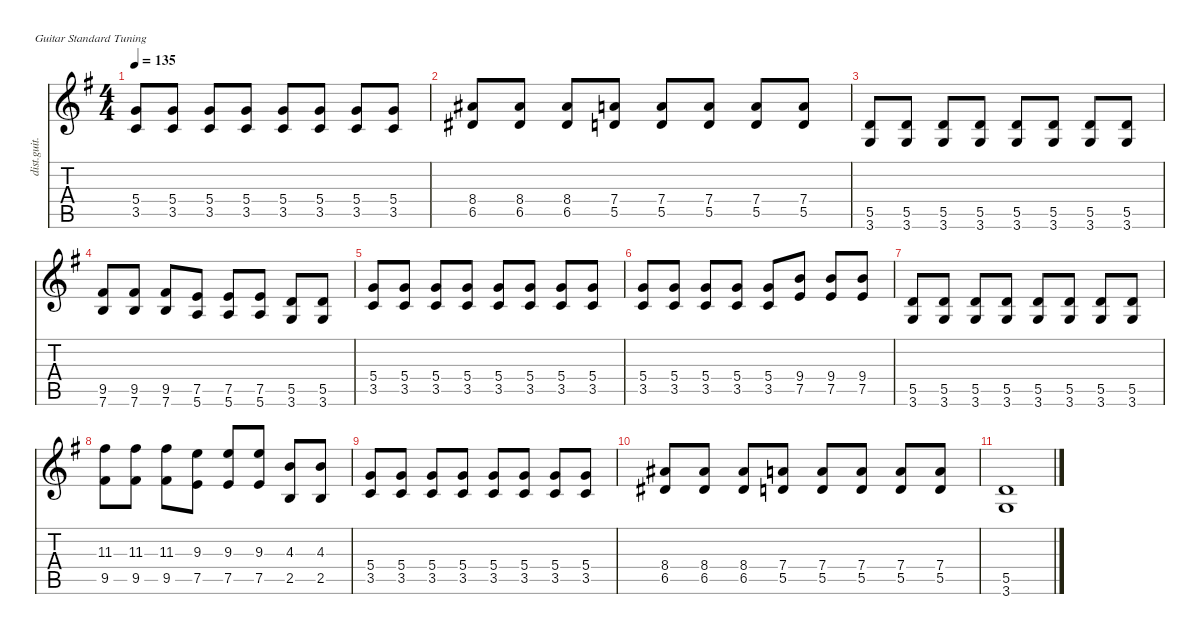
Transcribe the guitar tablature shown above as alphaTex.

\defaultSystemsLayout 4
\hideDynamics
\bracketExtendMode nobrackets
\track ("Distortion Guitar" "dist.guit.") {instrument distortionguitar}
\staff {score tabs}
\tuning (E4 B3 G3 D3 A2 E2)
\ts (4 4)
\tempo 135
\clef g2
\ks g
(3.5{acc forcenatural} 5.4{acc forcenatural}).8{dy mf beam Up} (3.5{acc forcenatural} 5.4{acc forcenatural}).8{beam Up} (3.5{acc forcenatural} 5.4{acc forcenatural}).8{beam Up} (3.5{acc forcenatural} 5.4{acc forcenatural}).8{beam Up} (3.5{acc forcenatural} 5.4{acc forcenatural}).8{beam Up} (3.5{acc forcenatural} 5.4{acc forcenatural}).8{beam Up} (3.5{acc forcenatural} 5.4{acc forcenatural}).8{beam Up} (3.5{acc forcenatural} 5.4{acc forcenatural}).8{beam Up} |
(6.5{acc #} 8.4{acc #}).8{beam Up} (6.5{acc #} 8.4{acc #}).8{beam Up} (6.5{acc #} 8.4{acc #}).8{beam Up} (5.5{acc forcenatural} 7.4{acc forcenatural}).8{beam Up} (5.5{acc forcenatural} 7.4{acc forcenatural}).8{beam Up} (5.5{acc forcenatural} 7.4{acc forcenatural}).8{beam Up} (5.5{acc forcenatural} 7.4{acc forcenatural}).8{beam Up} (5.5{acc forcenatural} 7.4{acc forcenatural}).8{beam Up} |
(3.6{acc forcenatural} 5.5{acc forcenatural}).8{beam Up} (3.6{acc forcenatural} 5.5{acc forcenatural}).8{beam Up} (3.6{acc forcenatural} 5.5{acc forcenatural}).8{beam Up} (3.6{acc forcenatural} 5.5{acc forcenatural}).8{beam Up} (3.6{acc forcenatural} 5.5{acc forcenatural}).8{beam Up} (3.6{acc forcenatural} 5.5{acc forcenatural}).8{beam Up} (3.6{acc forcenatural} 5.5{acc forcenatural}).8{beam Up} (3.6{acc forcenatural} 5.5{acc forcenatural}).8{beam Up} |
(9.5{acc #} 7.6{acc forcenatural}).8{beam Up} (9.5{acc #} 7.6{acc forcenatural}).8{beam Up} (9.5{acc #} 7.6{acc forcenatural}).8{beam Up} (5.6{acc forcenatural} 7.5{acc forcenatural}).8{beam Up} (5.6{acc forcenatural} 7.5{acc forcenatural}).8{beam Up} (5.6{acc forcenatural} 7.5{acc forcenatural}).8{beam Up} (3.6{acc forcenatural} 5.5{acc forcenatural}).8{beam Up} (3.6{acc forcenatural} 5.5{acc forcenatural}).8{beam Up} |
(3.5{acc forcenatural} 5.4{acc forcenatural}).8{beam Up} (3.5{acc forcenatural} 5.4{acc forcenatural}).8{beam Up} (3.5{acc forcenatural} 5.4{acc forcenatural}).8{beam Up} (3.5{acc forcenatural} 5.4{acc forcenatural}).8{beam Up} (3.5{acc forcenatural} 5.4{acc forcenatural}).8{beam Up} (3.5{acc forcenatural} 5.4{acc forcenatural}).8{beam Up} (3.5{acc forcenatural} 5.4{acc forcenatural}).8{beam Up} (3.5{acc forcenatural} 5.4{acc forcenatural}).8{beam Up} |
(3.5{acc forcenatural} 5.4{acc forcenatural}).8{beam Up} (3.5{acc forcenatural} 5.4{acc forcenatural}).8{beam Up} (3.5{acc forcenatural} 5.4{acc forcenatural}).8{beam Up} (3.5{acc forcenatural} 5.4{acc forcenatural}).8{beam Up} (3.5{acc forcenatural} 5.4{acc forcenatural}).8{beam Up} (7.5{acc forcenatural} 9.4{acc forcenatural}).8{beam Up} (7.5{acc forcenatural} 9.4{acc forcenatural}).8{beam Up} (7.5{acc forcenatural} 9.4{acc forcenatural}).8{beam Up} |
(3.6{acc forcenatural} 5.5{acc forcenatural}).8{beam Up} (3.6{acc forcenatural} 5.5{acc forcenatural}).8{beam Up} (3.6{acc forcenatural} 5.5{acc forcenatural}).8{beam Up} (3.6{acc forcenatural} 5.5{acc forcenatural}).8{beam Up} (3.6{acc forcenatural} 5.5{acc forcenatural}).8{beam Up} (3.6{acc forcenatural} 5.5{acc forcenatural}).8{beam Up} (3.6{acc forcenatural} 5.5{acc forcenatural}).8{beam Up} (3.6{acc forcenatural} 5.5{acc forcenatural}).8{beam Up} |
(9.5{acc #} 11.3{acc #}).8{beam Down} (9.5{acc #} 11.3{acc #}).8{beam Down} (9.5{acc #} 11.3{acc #}).8{beam Down} (7.5{acc forcenatural} 9.3{acc forcenatural}).8{beam Down} (7.5{acc forcenatural} 9.3{acc forcenatural}).8{beam Up} (7.5{acc forcenatural} 9.3{acc forcenatural}).8{beam Up} (2.5{acc forcenatural} 4.3{acc forcenatural}).8{beam Up} (2.5{acc forcenatural} 4.3{acc forcenatural}).8{beam Up} |
(3.5{acc forcenatural} 5.4{acc forcenatural}).8{beam Up} (3.5{acc forcenatural} 5.4{acc forcenatural}).8{beam Up} (3.5{acc forcenatural} 5.4{acc forcenatural}).8{beam Up} (3.5{acc forcenatural} 5.4{acc forcenatural}).8{beam Up} (3.5{acc forcenatural} 5.4{acc forcenatural}).8{beam Up} (3.5{acc forcenatural} 5.4{acc forcenatural}).8{beam Up} (3.5{acc forcenatural} 5.4{acc forcenatural}).8{beam Up} (3.5{acc forcenatural} 5.4{acc forcenatural}).8{beam Up} |
(6.5{acc #} 8.4{acc #}).8{beam Up} (6.5{acc #} 8.4{acc #}).8{beam Up} (6.5{acc #} 8.4{acc #}).8{beam Up} (5.5{acc forcenatural} 7.4{acc forcenatural}).8{beam Up} (5.5{acc forcenatural} 7.4{acc forcenatural}).8{beam Up} (5.5{acc forcenatural} 7.4{acc forcenatural}).8{beam Up} (5.5{acc forcenatural} 7.4{acc forcenatural}).8{beam Up} (5.5{acc forcenatural} 7.4{acc forcenatural}).8{beam Up} |
(3.6{acc forcenatural} 5.5{acc forcenatural}).1{beam Up}
